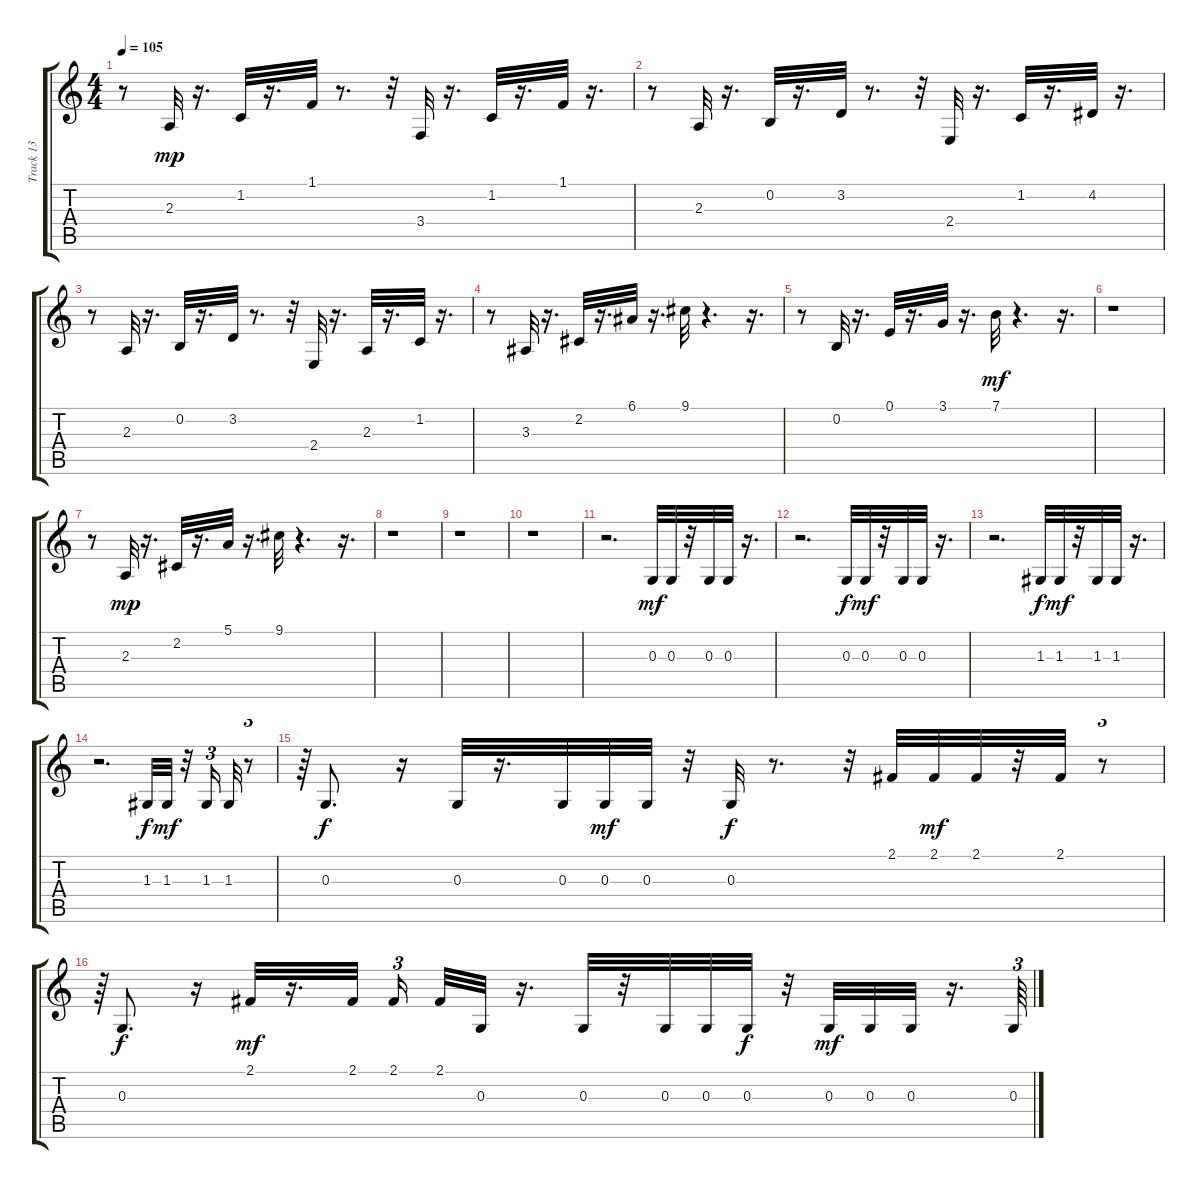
\track ("Track 13" "Track 13") {instrument stringensemble1}
\staff {score tabs}
\tuning (E4 B3 G3 D3 A2 E2) {hide}
\ts (4 4)
\tempo 105
\clef g2
\ks c
r.8{dy mp} 2.3.32 r.16{d} 1.2.32 r.16{d} 1.1.32 r.8{d} r.32 3.4.32 r.16{d} 1.2.32 r.16{d} 1.1.32 r.16{d} |
r.8 2.3.32 r.16{d} 0.2.32 r.16{d} 3.2.32 r.8{d} r.32 2.4.32 r.16{d} 1.2.32 r.16{d} 4.2.32 r.16{d} |
r.8 2.3.32 r.16{d} 0.2.32 r.16{d} 3.2.32 r.8{d} r.32 2.4.32 r.16{d} 2.3.32 r.16{d} 1.2.32 r.16{d} |
r.8 3.3.32 r.16{d} 2.2.32 r.16{d} 6.1.32 r.16{d} 9.1.32 r.4{d} r.16{d} |
r.8 0.2.32 r.16{d} 0.1.32 r.16{d} 3.1.32 r.16{d} 7.1.32{dy mf} r.4{d} r.16{d} |
r.1 |
r.8 2.3.32{dy mp} r.16{d} 2.2.32 r.16{d} 5.1.32 r.16{d} 9.1.32 r.4{d} r.16{d} |
r.1 |
r.1 |
r.1 |
r.2{d} 0.3.32{dy mf} 0.3.32 r.32 0.3.32 0.3.32 r.16{d} |
r.2{d} 0.3.32{dy f} 0.3.32{dy mf} r.32 0.3.32 0.3.32 r.16{d} |
r.2{d} 1.3.32{dy f} 1.3.32{dy mf} r.32 1.3.32 1.3.32 r.16{d} |
r.2{d} 1.3.32{dy f} 1.3.32{dy mf} r.32 1.3.16{tu (3 2)} 1.3.32 r.8{tu (3 2)} |
r.64{tu (3 2)} 0.3.8{d dy f} r.16 0.3.32 r.16{d} 0.3.32 0.3.32{dy mf} 0.3.32 r.32 0.3.32{dy f} r.8{d} r.32 2.1.32 2.1.32{dy mf} 2.1.32 r.32 2.1.32 r.8{tu (3 2)} |
r.64{tu (3 2)} 0.3.8{d dy f} r.16 2.1.32{dy mf} r.16{d} 2.1.32{beam splitsecondary} 2.1.16{tu (3 2) beam splitsecondary} 2.1.32 0.3.32 r.16{d} 0.3.32 r.32 0.3.32 0.3.32 0.3.32{dy f} r.32 0.3.32{dy mf} 0.3.32 0.3.32 r.16{d} 0.3.64{tu (3 2)}
